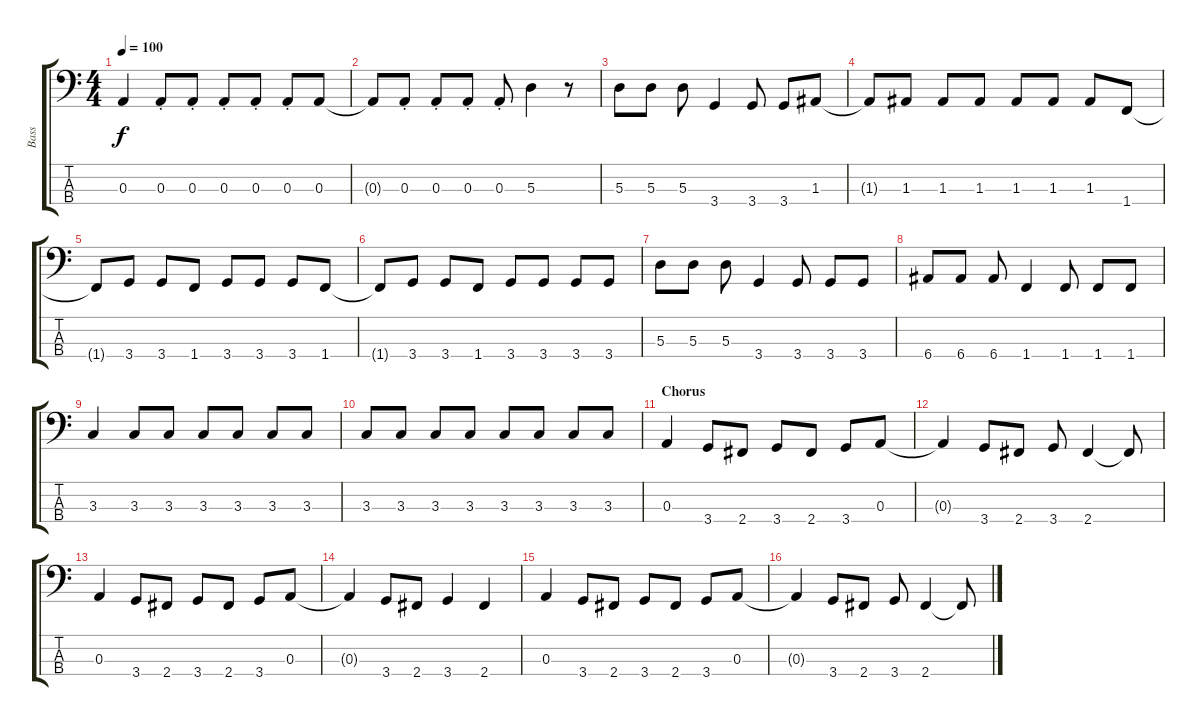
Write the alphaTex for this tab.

\track ("Bass" "Bass") {instrument electricbasspick}
\staff {score tabs}
\tuning (G2 D2 A1 E1) {hide}
\ts (4 4)
\tempo 100
\clef f4
\ks c
0.3.4{dy f} 0.3{st}.8 0.3{st}.8 0.3{st}.8 0.3{st}.8 0.3{st}.8 0.3.8 |
0.3{t}.8 0.3{st}.8 0.3{st}.8 0.3{st}.8 0.3{st}.8 5.3.4 r.8 |
5.3.8 5.3.8 5.3.8 3.4.4 3.4.8 3.4.8 1.3.8 |
1.3{t}.8 1.3.8 1.3.8 1.3.8 1.3.8 1.3.8 1.3.8 1.4.8 |
1.4{t}.8 3.4.8 3.4.8 1.4.8 3.4.8 3.4.8 3.4.8 1.4.8 |
1.4{t}.8 3.4.8 3.4.8 1.4.8 3.4.8 3.4.8 3.4.8 3.4.8 |
5.3.8 5.3.8 5.3.8 3.4.4 3.4.8 3.4.8 3.4.8 |
6.4.8 6.4.8 6.4.8 1.4.4 1.4.8 1.4.8 1.4.8 |
3.3.4 3.3.8 3.3.8 3.3.8 3.3.8 3.3.8 3.3.8 |
3.3.8 3.3.8 3.3.8 3.3.8 3.3.8 3.3.8 3.3.8 3.3.8 |
\section ("" "Chorus")
0.3.4 3.4.8 2.4.8 3.4.8 2.4.8 3.4.8 0.3.8 |
0.3{t}.4 3.4.8 2.4.8 3.4.8 2.4.4 2.4{t}.8 |
0.3.4 3.4.8 2.4.8 3.4.8 2.4.8 3.4.8 0.3.8 |
0.3{t}.4 3.4.8 2.4.8 3.4.4 2.4.4 |
0.3.4 3.4.8 2.4.8 3.4.8 2.4.8 3.4.8 0.3.8 |
0.3{t}.4 3.4.8 2.4.8 3.4.8 2.4.4 2.4{t}.8
